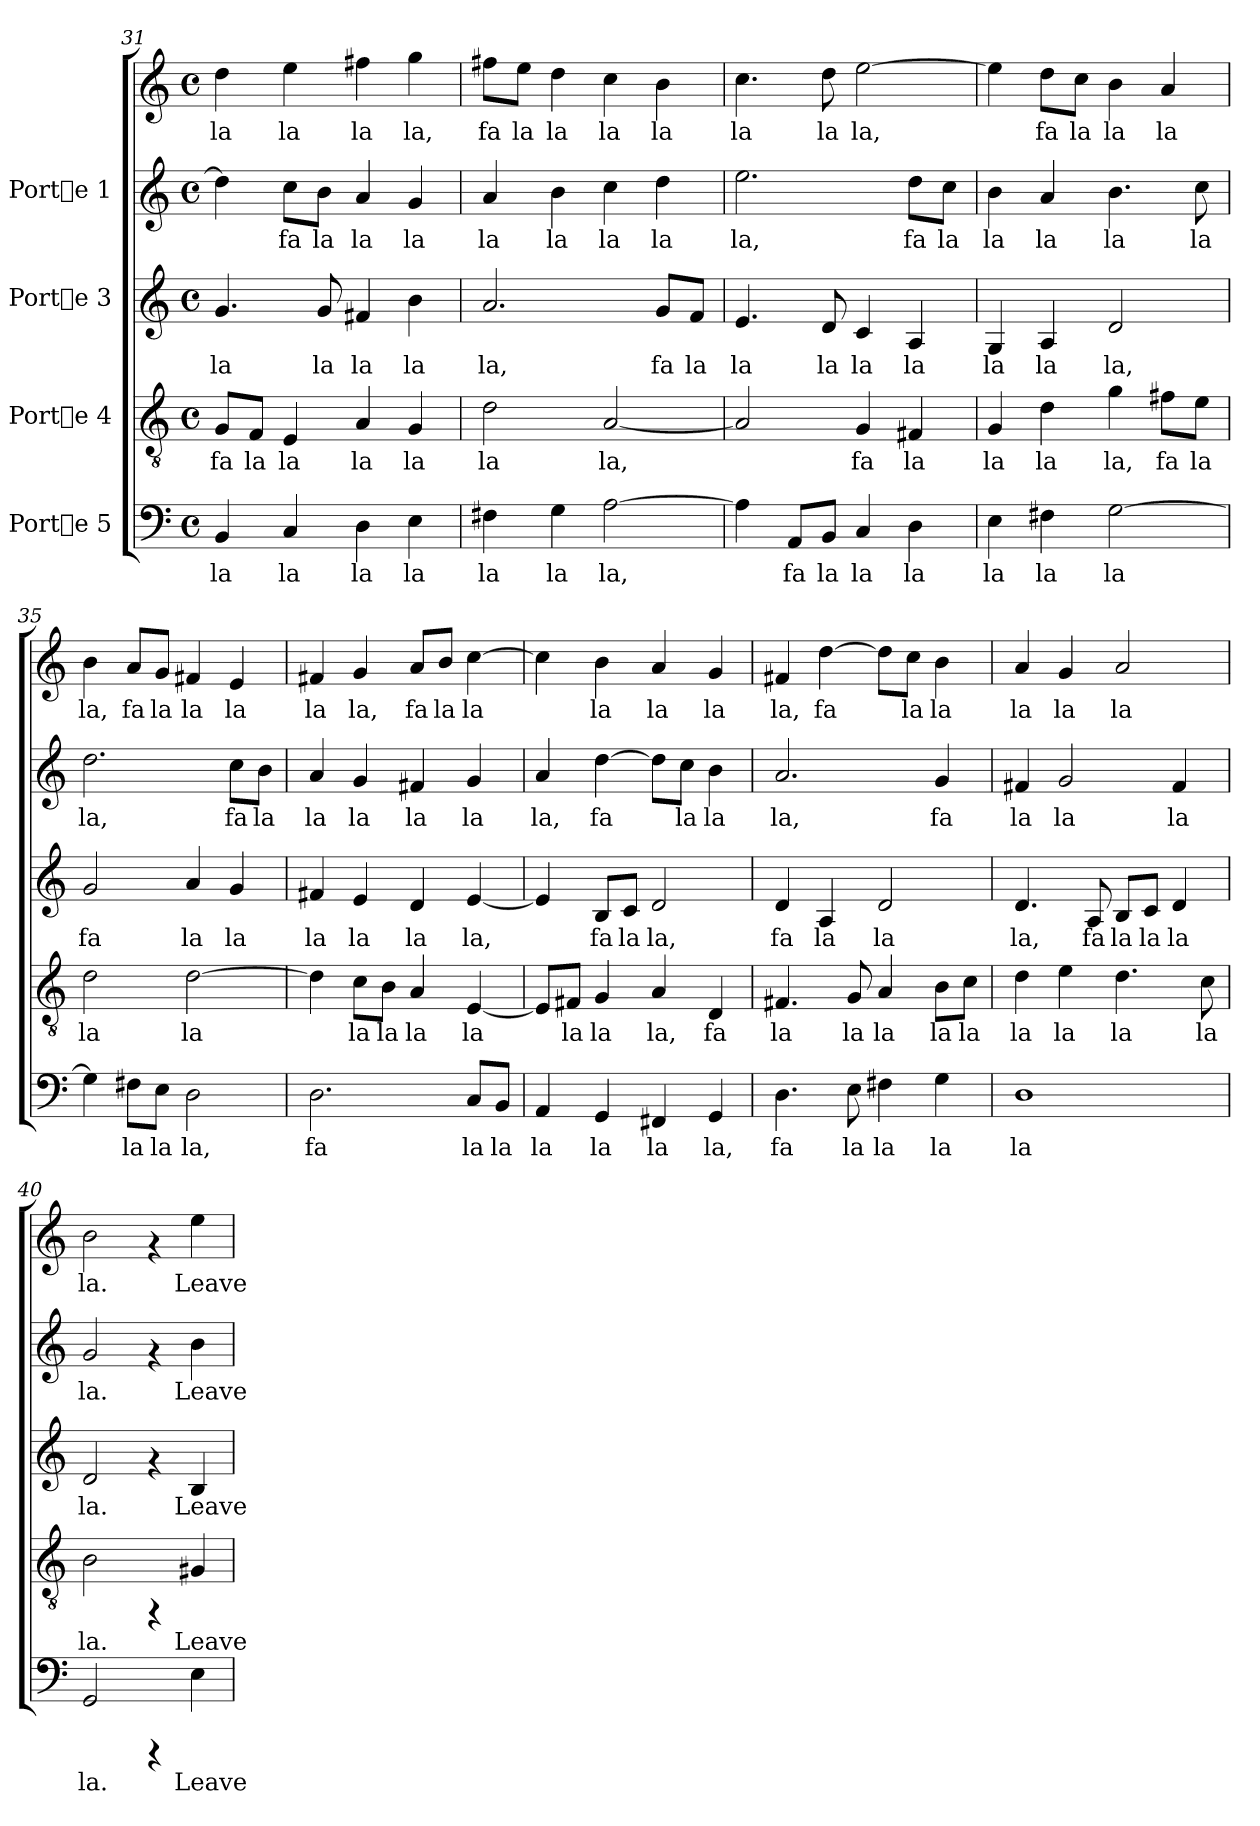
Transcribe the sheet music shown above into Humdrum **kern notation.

**kern	**text	**kern	**text	**kern	**text	**kern	**text	**kern	**text
*part4	*part4	*part3	*part3	*part2	*part2	*part1	*part1	*part1	*part1
*staff5	*staff5	*staff4	*staff4	*staff3	*staff3	*staff2	*staff2	*staff1	*staff1
*I"Porte 5	*	*I"Porte 4	*	*I"Porte 3	*	*I"Porte 1	*	*	*
*clefF4	*	*clefGv2	*	*clefG2	*	*clefG2	*	*clefG2	*
*M4/4	*	*M4/4	*	*M4/4	*	*M4/4	*	*M4/4	*
*met(c)	*	*met(c)	*	*met(c)	*	*met(c)	*	*met(c)	*
=31	=31	=31	=31	=31	=31	=31	=31	=31	=31
!	!LO:LY:b:cj	!	!LO:LY:b:cj	!	!LO:LY:b:cj	!	!LO:LY:b:cj	!	!LO:LY:b:cj
4BB/	la	8G/L	fa	4.g/	la	4dd\]	.	4dd\	la
!	!	!	!LO:LY:b:cj	!	!	!	!	!	!
.	.	8F/J	la	.	.	.	.	.	.
!	!LO:LY:b:cj	!	!LO:LY:b:cj	!	!	!	!LO:LY:b:cj	!	!LO:LY:b:cj
4C/	la	4E/	la	.	.	8cc\L	fa	4ee\	la
!	!	!	!	!	!LO:LY:b:cj	!	!LO:LY:b:cj	!	!
.	.	.	.	8g/	la	8b\J	la	.	.
!	!LO:LY:b:cj	!	!LO:LY:b:cj	!	!LO:LY:b:cj	!	!LO:LY:b:cj	!	!LO:LY:b:cj
4D\	la	4A/	la	4f#X/	la	4a/	la	4ff#X\	la
!	!LO:LY:b:cj	!	!LO:LY:b:cj	!	!LO:LY:b:cj	!	!LO:LY:b:cj	!	!LO:LY:b:cj
4E\	la	4G/	la	4b\	la	4g/	la	4gg\	la,
!!LO:PB:g=z
=32	=32	=32	=32	=32	=32	=32	=32	=32	=32
!	!LO:LY:b:cj	!	!LO:LY:b:cj	!	!LO:LY:b:cj	!	!LO:LY:b:cj	!	!LO:LY:b:cj
4F#X\	la	2d\	la	2.a/	la,	4a/	la	8ff#X\L	fa
!	!	!	!	!	!	!	!	!	!LO:LY:b:cj
.	.	.	.	.	.	.	.	8ee\J	la
!	!LO:LY:b:cj	!	!	!	!	!	!LO:LY:b:cj	!	!LO:LY:b:cj
4G\	la	.	.	.	.	4b\	la	4dd\	la
!	!LO:LY:b:cj	!	!LO:LY:b:cj	!	!	!	!LO:LY:b:cj	!	!LO:LY:b:cj
[>2A\	la,	[<2A/	la,	.	.	4cc\	la	4cc\	la
!	!	!	!	!	!LO:LY:b:cj	!	!LO:LY:b:cj	!	!LO:LY:b:cj
.	.	.	.	8g/L	fa	4dd\	la	4b\	la
!	!	!	!	!	!LO:LY:b:cj	!	!	!	!
.	.	.	.	8f/J	la	.	.	.	.
=33	=33	=33	=33	=33	=33	=33	=33	=33	=33
!	!LO:LY:b:cj	!	!LO:LY:b:cj	!	!LO:LY:b:cj	!	!LO:LY:b:cj	!	!LO:LY:b:cj
4A\]	.	2A/]	.	4.e/	la	2.ee\	la,	4.cc\	la
!	!LO:LY:b:cj	!	!	!	!	!	!	!	!
8AA/L	fa	.	.	.	.	.	.	.	.
!	!LO:LY:b:cj	!	!	!	!LO:LY:b:cj	!	!	!	!LO:LY:b:cj
8BB/J	la	.	.	8d/	la	.	.	8dd\	la
!	!LO:LY:b:cj	!	!LO:LY:b:cj	!	!LO:LY:b:cj	!	!	!	!LO:LY:b:cj
4C/	la	4G/	fa	4c/	la	.	.	[>2ee\	la,
!	!LO:LY:b:cj	!	!LO:LY:b:cj	!	!LO:LY:b:cj	!	!LO:LY:b:cj	!	!
4D\	la	4F#X/	la	4A/	la	8dd\L	fa	.	.
!	!	!	!	!	!	!	!LO:LY:b:cj	!	!
.	.	.	.	.	.	8cc\J	la	.	.
=34	=34	=34	=34	=34	=34	=34	=34	=34	=34
!	!LO:LY:b:cj	!	!LO:LY:b:cj	!	!LO:LY:b:cj	!	!LO:LY:b:cj	!	!LO:LY:b:cj
4E\	la	4G/	la	4G/	la	4b\	la	4ee\]	.
!	!LO:LY:b:cj	!	!LO:LY:b:cj	!	!LO:LY:b:cj	!	!LO:LY:b:cj	!	!LO:LY:b:cj
4F#X\	la	4d\	la	4A/	la	4a/	la	8dd\L	fa
!	!	!	!	!	!	!	!	!	!LO:LY:b:cj
.	.	.	.	.	.	.	.	8cc\J	la
!	!LO:LY:b:cj	!	!LO:LY:b:cj	!	!LO:LY:b:cj	!	!LO:LY:b:cj	!	!LO:LY:b:cj
[>2G\	la	4g\	la,	2d/	la,	4.b\	la	4b\	la
!	!	!	!LO:LY:b:cj	!	!	!	!	!	!LO:LY:b:cj
.	.	8f#X\L	fa	.	.	.	.	4a/	la
!	!	!	!LO:LY:b:cj	!	!	!	!LO:LY:b:cj	!	!
.	.	8e\J	la	.	.	8cc\	la	.	.
=35	=35	=35	=35	=35	=35	=35	=35	=35	=35
!	!LO:LY:b:cj	!	!LO:LY:b:cj	!	!LO:LY:b:cj	!	!LO:LY:b:cj	!	!LO:LY:b:cj
4G\]	.	2d\	la	2g/	fa	2.dd\	la,	4b\	la,
!	!LO:LY:b:cj	!	!	!	!	!	!	!	!LO:LY:b:cj
8F#X\L	la	.	.	.	.	.	.	8a/L	fa
!	!LO:LY:b:cj	!	!	!	!	!	!	!	!LO:LY:b:cj
8E\J	la	.	.	.	.	.	.	8g/J	la
!	!LO:LY:b:cj	!	!LO:LY:b:cj	!	!LO:LY:b:cj	!	!	!	!LO:LY:b:cj
2D\	la,	[>2d\	la	4a/	la	.	.	4f#X/	la
!	!	!	!	!	!LO:LY:b:cj	!	!LO:LY:b:cj	!	!LO:LY:b:cj
.	.	.	.	4g/	la	8cc\L	fa	4e/	la
!	!	!	!	!	!	!	!LO:LY:b:cj	!	!
.	.	.	.	.	.	8b\J	la	.	.
!!LO:LB:g=z
=36	=36	=36	=36	=36	=36	=36	=36	=36	=36
!	!LO:LY:b:cj	!	!LO:LY:b:cj	!	!LO:LY:b:cj	!	!LO:LY:b:cj	!	!LO:LY:b:cj
2.D\	fa	4d\]	.	4f#X/	la	4a/	la	4f#X/	la
!	!	!	!LO:LY:b:cj	!	!LO:LY:b:cj	!	!LO:LY:b:cj	!	!LO:LY:b:cj
.	.	8c\L	la	4e/	la	4g/	la	4g/	la,
!	!	!	!LO:LY:b:cj	!	!	!	!	!	!
.	.	8B\J	la	.	.	.	.	.	.
!	!	!	!LO:LY:b:cj	!	!LO:LY:b:cj	!	!LO:LY:b:cj	!	!LO:LY:b:cj
.	.	4A/	la	4d/	la	4f#X/	la	8a/L	fa
!	!	!	!	!	!	!	!	!	!LO:LY:b:cj
.	.	.	.	.	.	.	.	8b/J	la
!	!LO:LY:b:cj	!	!LO:LY:b:cj	!	!LO:LY:b:cj	!	!LO:LY:b:cj	!	!LO:LY:b:cj
8C/L	la	[<4E/	la	[<4e/	la,	4g/	la	[>4cc\	la
!	!LO:LY:b:cj	!	!	!	!	!	!	!	!
8BB/J	la	.	.	.	.	.	.	.	.
=37	=37	=37	=37	=37	=37	=37	=37	=37	=37
!	!LO:LY:b:cj	!	!LO:LY:b:cj	!	!LO:LY:b:cj	!	!LO:LY:b:cj	!	!LO:LY:b:cj
4AA/	la	8E/L]	.	4e/]	.	4a/	la,	4cc\]	.
!	!	!	!LO:LY:b:cj	!	!	!	!	!	!
.	.	8F#X/J	la	.	.	.	.	.	.
!	!LO:LY:b:cj	!	!LO:LY:b:cj	!	!LO:LY:b:cj	!	!LO:LY:b:cj	!	!LO:LY:b:cj
4GG/	la	4G/	la	8B/L	fa	[>4dd\	fa	4b\	la
!	!	!	!	!	!LO:LY:b:cj	!	!	!	!
.	.	.	.	8c/J	la	.	.	.	.
!	!LO:LY:b:cj	!	!LO:LY:b:cj	!	!LO:LY:b:cj	!	!LO:LY:b:cj	!	!LO:LY:b:cj
4FF#X/	la	4A/	la,	2d/	la,	8dd\L]	.	4a/	la
!	!	!	!	!	!	!	!LO:LY:b:cj	!	!
.	.	.	.	.	.	8cc\J	la	.	.
!	!LO:LY:b:cj	!	!LO:LY:b:cj	!	!	!	!LO:LY:b:cj	!	!LO:LY:b:cj
4GG/	la,	4D/	fa	.	.	4b\	la	4g/	la
=38	=38	=38	=38	=38	=38	=38	=38	=38	=38
!	!LO:LY:b:cj	!	!LO:LY:b:cj	!	!LO:LY:b:cj	!	!LO:LY:b:cj	!	!LO:LY:b:cj
4.D\	fa	4.F#X/	la	4d/	fa	2.a/	la,	4f#X/	la,
!	!	!	!	!	!LO:LY:b:cj	!	!	!	!LO:LY:b:cj
.	.	.	.	4A/	la	.	.	[>4dd\	fa
!	!LO:LY:b:cj	!	!LO:LY:b:cj	!	!	!	!	!	!
8E\	la	8G/	la	.	.	.	.	.	.
!	!LO:LY:b:cj	!	!LO:LY:b:cj	!	!LO:LY:b:cj	!	!	!	!LO:LY:b:cj
4F#X\	la	4A/	la	2d/	la	.	.	8dd\L]	.
!	!	!	!	!	!	!	!	!	!LO:LY:b:cj
.	.	.	.	.	.	.	.	8cc\J	la
!	!LO:LY:b:cj	!	!LO:LY:b:cj	!	!	!	!LO:LY:b:cj	!	!LO:LY:b:cj
4G\	la	8B\L	la	.	.	4g/	fa	4b\	la
!	!	!	!LO:LY:b:cj	!	!	!	!	!	!
.	.	8c\J	la	.	.	.	.	.	.
=39	=39	=39	=39	=39	=39	=39	=39	=39	=39
!	!LO:LY:b:cj	!	!LO:LY:b:cj	!	!LO:LY:b:cj	!	!LO:LY:b:cj	!	!LO:LY:b:cj
1D	la	4d\	la	4.d/	la,	4f#X/	la	4a/	la
!	!	!	!LO:LY:b:cj	!	!	!	!LO:LY:b:cj	!	!LO:LY:b:cj
.	.	4e\	la	.	.	2g/	la	4g/	la
!	!	!	!	!	!LO:LY:b:cj	!	!	!	!
.	.	.	.	8A/	fa	.	.	.	.
!	!	!	!LO:LY:b:cj	!	!LO:LY:b:cj	!	!	!	!LO:LY:b:cj
.	.	4.d\	la	8B/L	la	.	.	2a/	la
!	!	!	!	!	!LO:LY:b:cj	!	!	!	!
.	.	.	.	8c/J	la	.	.	.	.
!	!	!	!	!	!LO:LY:b:cj	!	!LO:LY:b:cj	!	!
.	.	.	.	4d/	la	4f#/	la	.	.
!	!	!	!LO:LY:b:cj	!	!	!	!	!	!
.	.	8c\	la	.	.	.	.	.	.
!!LO:LB:g=z
=40	=40	=40	=40	=40	=40	=40	=40	=40	=40
!	!LO:LY:b:cj	!	!LO:LY:b:cj	!	!LO:LY:b:cj	!	!LO:LY:b:cj	!	!LO:LY:b:cj
2GG/	la.	2B\	la.	2d/	la.	2g/	la.	2b\	la.
4rCCC	.	4rFF	.	4rf	.	4rf	.	4rf	.
!	!LO:LY:b:cj	!	!LO:LY:b:cj	!	!LO:LY:b:cj	!	!LO:LY:b:cj	!	!LO:LY:b:cj
4E\	Leave	4G#X/	Leave	4B/	Leave	4b\	Leave	4ee\	Leave
=	=	=	=	=	=	=	=	=	=
*-	*-	*-	*-	*-	*-	*-	*-	*-	*-
